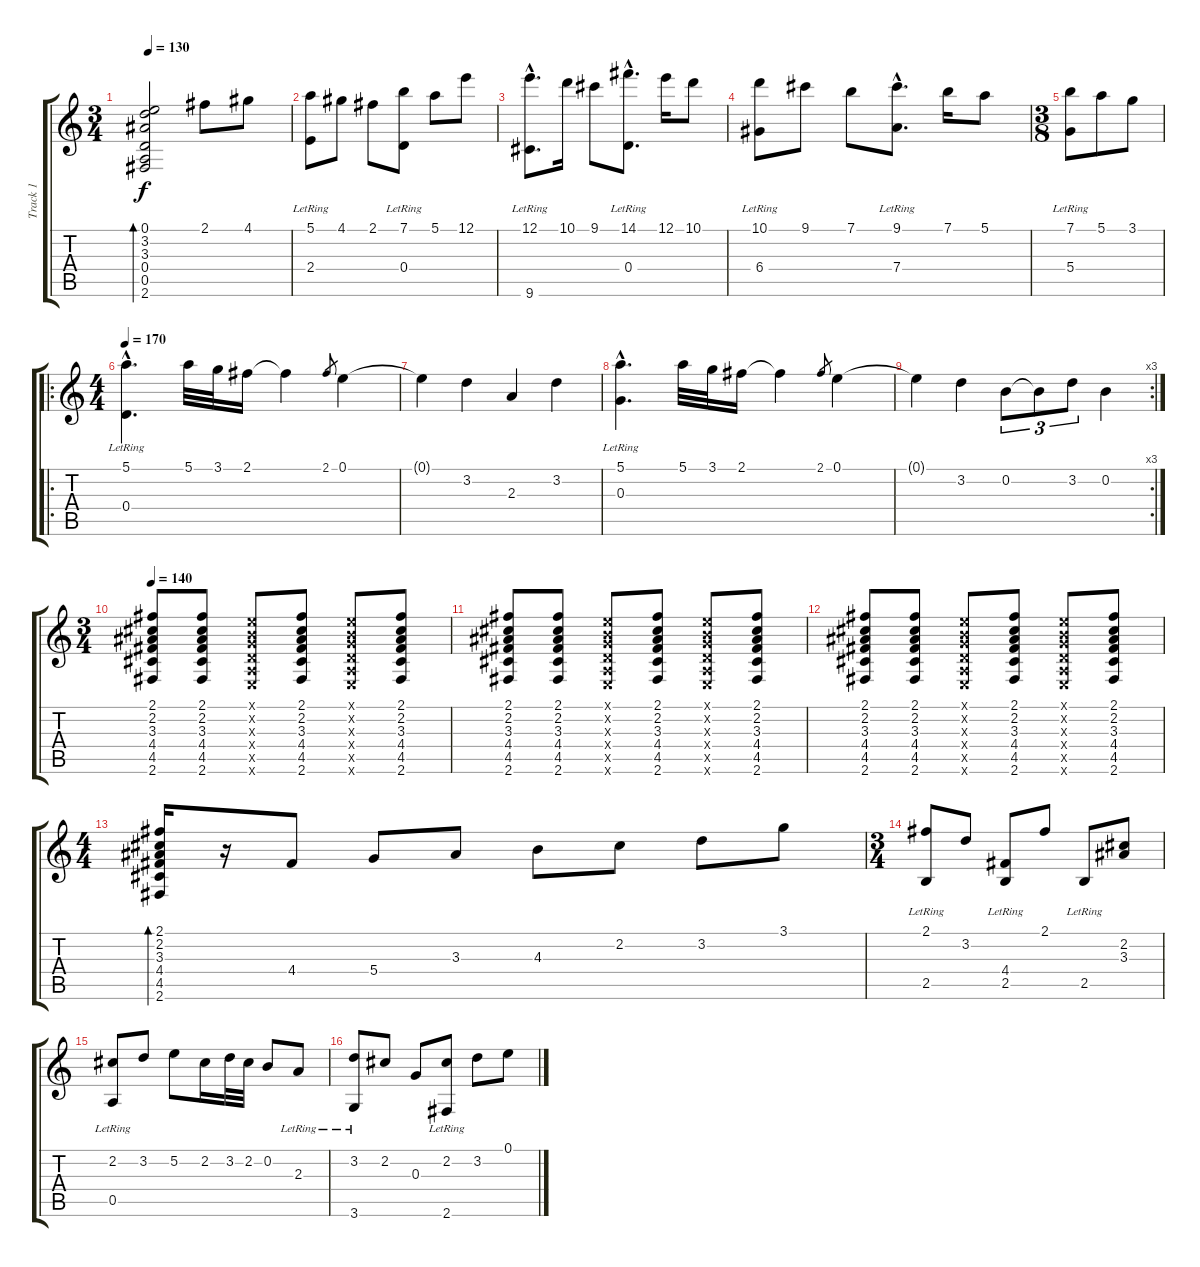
\track ("Track 1" "Track 1") {instrument acousticguitarsteel}
\staff {score tabs}
\tuning (E4 B3 G3 D3 A2 E2) {hide}
\ts (3 4)
\tempo 130
\clef g2
\ks c
(0.1{t} 3.2{t} 3.3 0.4 0.5 2.6).2{bd 240 dy f} 2.1.8 4.1.8 |
(5.1 2.4{lr}).8 4.1.8 2.1.8 (7.1 0.4{lr}).8 5.1.8 12.1.8 |
(12.1{hac} 9.6{hac lr}).8{d} 10.1.16 9.1.8 (14.1{hac} 0.4{hac lr}).8{d} 12.1.16 10.1.8 |
(10.1 6.4{lr}).8 9.1.8 7.1.8 (9.1{hac} 7.4{hac lr}).8{d} 7.1.16 5.1.8 |
\ts (3 8)
(7.1 5.4{lr}).8 5.1.8 3.1.8 |
\ro
\ts (4 4)
\tempo 170
(5.1{hac} 0.4{hac lr}).4{d} 5.1.32 3.1.32 2.1.16 2.1{t}.4 2.1.8{gr} 0.1.4 |
0.1{t}.4 3.2.4 2.3.4 3.2.4 |
(5.1{hac} 0.3{hac lr}).4{d} 5.1.32 3.1.32 2.1.16 2.1{t}.4 2.1.8{gr} 0.1.4 |
\rc 3
0.1{t}.4 3.2.4 0.2.8{tu (3 2)} 0.2{t}.8{tu (3 2)} 3.2.8{tu (3 2)} 0.2.4 |
\ts (3 4)
\tempo 140
(2.1 2.2 3.3 4.4 4.5 2.6).8 (2.1 2.2 3.3 4.4 4.5 2.6).8 (0.1{x} 0.2{x} 0.3{x} 0.4{x} 0.5{x} 0.6{x}).8 (2.1 2.2 3.3 4.4 4.5 2.6).8 (0.1{x} 0.2{x} 0.3{x} 0.4{x} 0.5{x} 0.6{x}).8 (2.1 2.2 3.3 4.4 4.5 2.6).8 |
(2.1 2.2 3.3 4.4 4.5 2.6).8 (2.1 2.2 3.3 4.4 4.5 2.6).8 (0.1{x} 0.2{x} 0.3{x} 0.4{x} 0.5{x} 0.6{x}).8 (2.1 2.2 3.3 4.4 4.5 2.6).8 (0.1{x} 0.2{x} 0.3{x} 0.4{x} 0.5{x} 0.6{x}).8 (2.1 2.2 3.3 4.4 4.5 2.6).8 |
(2.1 2.2 3.3 4.4 4.5 2.6).8 (2.1 2.2 3.3 4.4 4.5 2.6).8 (0.1{x} 0.2{x} 0.3{x} 0.4{x} 0.5{x} 0.6{x}).8 (2.1 2.2 3.3 4.4 4.5 2.6).8 (0.1{x} 0.2{x} 0.3{x} 0.4{x} 0.5{x} 0.6{x}).8 (2.1 2.2 3.3 4.4 4.5 2.6).8 |
\ts (4 4)
(2.1 2.2 3.3 4.4 4.5 2.6).16{bd 240} r.16 4.4.8 5.4.8 3.3.8 4.3.8 2.2.8 3.2.8 3.1.8 |
\ts (3 4)
(2.1 2.5{lr}).8 3.2.8 (4.4{lr} 2.5{lr}).8 2.1.8 2.5{lr}.8 (2.2 3.3).8 |
(2.2 0.5{lr}).8 3.2.8 5.2.8 2.2.16 3.2.32 2.2.32 0.2.8 2.3{lr}.8 |
(3.2 3.6{lr}).8 2.2.8 0.3.8 (2.2 2.6{lr}).8 3.2.8 0.1.8
